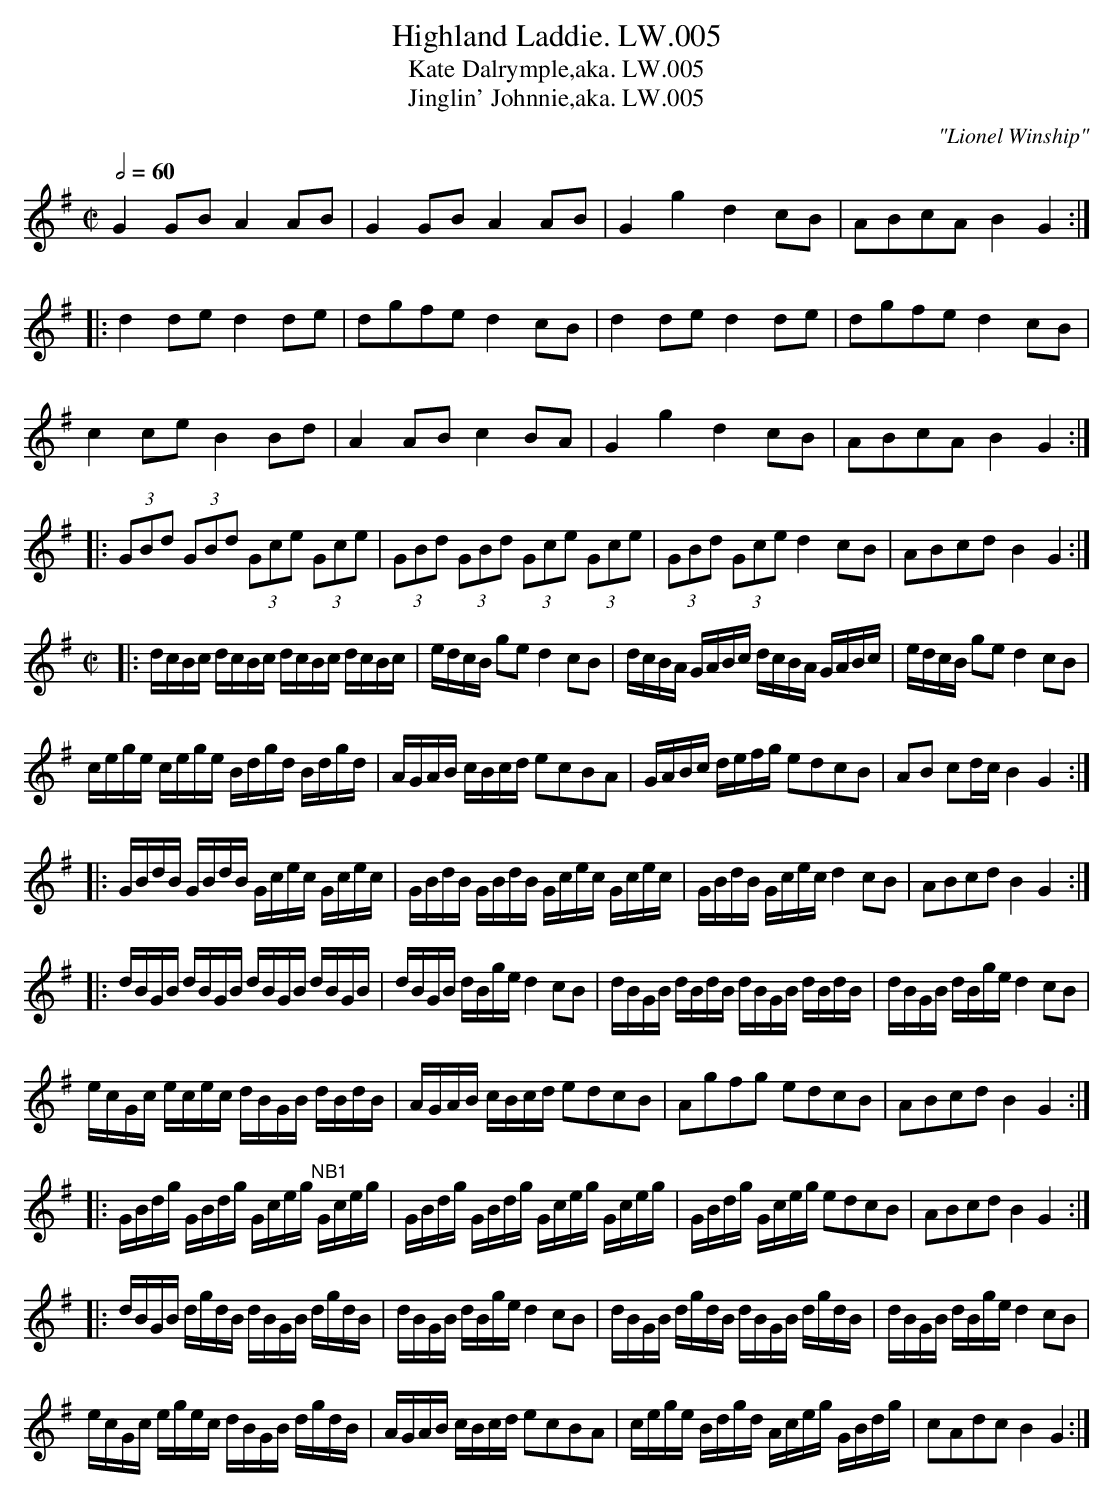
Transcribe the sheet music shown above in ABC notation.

X:1
T:Highland Laddie. LW.005
T:Kate Dalrymple,aka. LW.005
T:Jinglin' Johnnie,aka. LW.005
M:C|
L:1/8
Q:2/4=60
C:"Lionel Winship"
K:G
G2GB A2AB | G2GB A2AB | G2g2d2 cB | ABcA B2G2:|
|:d2de d2de | dgfe d2cB | d2de d2de | dgfe d2cB |
c2ce B2Bd | A2AB c2BA | G2g2d2 cB | ABcA B2G2:|
|:(3GBd (3GBd (3Gce (3Gce | (3GBd (3GBd (3Gce (3Gce | (3GBd (3Gce d2cB | ABcd B2G2:|
L:1/16
M:C|
|:dcBc dcBc dcBc dcBc | edcB g2e2 d4 c2B2 | dcBA GABc dcBA GABc | edcB g2e2 d4 c2B2 |
cege cege Bdgd Bdgd | AGAB cBcd e2c2B2A2 | GABc defg e2d2c2B2 | A2B2 c2dc B4G4:|
|:GBdB GBdB Gcec Gcec | GBdB GBdB Gcec Gcec | GBdB Gcec d4c2B2 | A2B2c2d2 B4G4:|
|:dBGB dBGB dBGB dBGB | dBGB dBge d4c2B2 | dBGB dBdB dBGB dBdB | dBGB dBge d4c2B2 |
ecGc ecec dBGB dBdB | AGAB cBcd e2d2c2B2 | A2g2f2g2 e2d2c2B2 | A2B2c2d2 B4G4:|
|:GBdg GBdg Gceg "NB1"Gceg | GBdg GBdg Gceg Gceg | GBdg Gceg e2d2c2B2 | A2B2c2d2 B4G4:|
|:dBGB dgdB dBGB dgdB | dBGB dBge d4c2B2 | dBGB dgdB dBGB dgdB | dBGB dBge d4c2B2 |
ecGc egec dBGB dgdB | AGAB cBcd e2c2B2A2 | cege Bdgd Aceg GBdg | c2A2d2c2 B4G4:|
